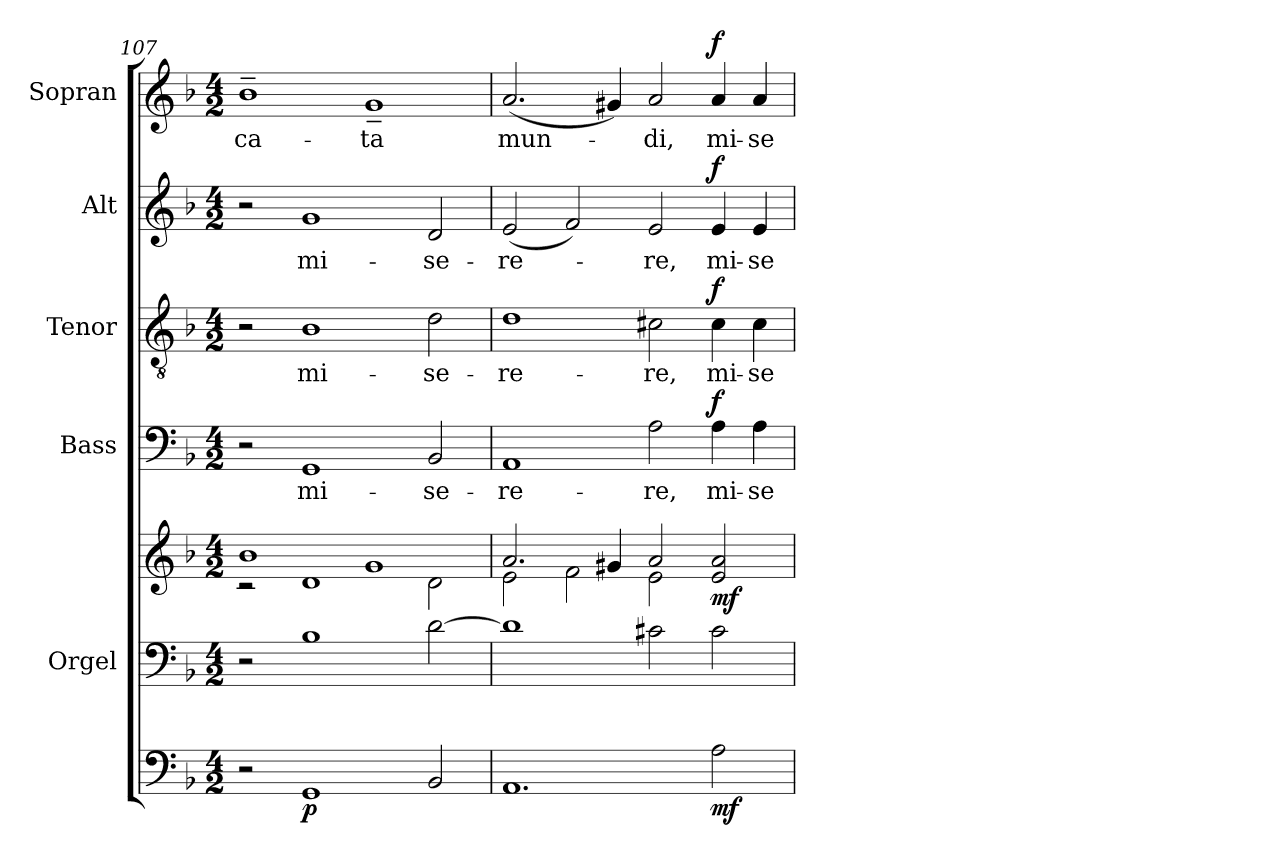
**kern	**dynam	**kern	**kern	**dynam	**kern	**text	**dynam	**kern	**text	**dynam	**kern	**text	**dynam	**kern	**text	**dynam
*part6	*part6	*part5	*part5	*part5	*part4	*part4	*part4	*part3	*part3	*part3	*part2	*part2	*part2	*part1	*part1	*part1
*staff7	*staff7	*staff6	*staff5	*staff5/6	*staff4	*staff4	*staff4	*staff3	*staff3	*staff3	*staff2	*staff2	*staff2	*staff1	*staff1	*staff1
*	*	*I"Orgel	*	*	*I"Bass	*	*	*I"Tenor	*	*	*I"Alt	*	*	*I"Sopran	*	*
*	*	*I'Org.	*	*	*I'B	*	*	*I'T	*	*	*I'A	*	*	*I'S	*	*
!!LO:PB:g=z
*clefF4	*	*clefF4	*clefG2	*	*clefF4	*	*	*clefGv2	*	*	*clefG2	*	*	*clefG2	*	*
*ITrd7c12	*	*	*	*	*	*	*	*	*	*	*	*	*	*	*	*
*k[b-]	*	*k[b-]	*k[b-]	*	*k[b-]	*	*	*k[b-]	*	*	*k[b-]	*	*	*k[b-]	*	*
*F:	*	*F:	*F:	*	*F:	*	*	*F:	*	*	*F:	*	*	*F:	*	*
*M4/2	*	*M4/2	*M4/2	*	*M4/2	*	*	*M4/2	*	*	*M4/2	*	*	*M4/2	*	*
=107	=107	=107	=107	=107	=107	=107	=107	=107	=107	=107	=107	=107	=107	=107	=107	=107
*	*	*	*^	*	*	*	*	*	*	*	*	*	*	*	*	*
!	!	!	!	!	!	!	!	!	!	!	!	!	!	!	!	!LO:LY:b	!
2r	.	2r	1b-	2rc	.	2r	.	.	2r	.	.	2r	.	.	1b-~>	-ca-	.
!	!LO:DY:b	!	!	!	!	!	!LO:LY:b	!	!	!LO:LY:b	!	!	!LO:LY:b	!	!	!	!
1GGG	p	1B-	.	1d	.	1GG	mi-	.	1B-	mi-	.	1g	mi-	.	.	.	.
!	!	!	!	!	!	!	!	!	!	!	!	!	!	!	!	!LO:LY:b	!
.	.	.	1g	.	.	.	.	.	.	.	.	.	.	.	1g~<	-ta	.
!	!	!	!	!	!	!	!LO:LY:b	!	!	!LO:LY:b	!	!	!LO:LY:b	!	!	!	!
2BBB-/	.	[2d\	.	2d\	.	2BB-/	-se-	.	2d\	-se-	.	2d/	-se-	.	.	.	.
=108	=108	=108	=108	=108	=108	=108	=108	=108	=108	=108	=108	=108	=108	=108	=108	=108	=108
!	!	!	!	!	!	!	!LO:LY:b	!	!	!LO:LY:b	!	!	!LO:LY:b	!	!	!LO:LY:b	!
1.AAA	.	1d]	2.a/	2e\	.	1AA	-re-	.	1d	-re-	.	(<2e/	-re-	.	(<2.a/	mun-	.
.	.	.	.	2f\	.	.	.	.	.	.	.	2f/)	.	.	.	.	.
.	.	.	4g#X/	.	.	.	.	.	.	.	.	.	.	.	4g#X/)	.	.
!	!	!	!	!	!	!	!LO:LY:b	!	!	!LO:LY:b	!	!	!LO:LY:b	!	!	!LO:LY:b	!
.	.	2c#X\	2a/	2e\	.	2A\	-re,	.	2c#X\	-re,	.	2e/	-re,	.	2a/	-di,	.
!	!LO:DY:b	!	!	!	!LO:DY:b	!	!LO:LY:b	!LO:DY:a	!	!LO:LY:b	!LO:DY:a	!	!LO:LY:b	!LO:DY:a	!	!LO:LY:b	!LO:DY:a
2AA\	mf	2c#\	2e/ 2a/	2ryy	mf	4A\	mi-	f	4c#\	mi-	f	4e/	mi-	f	4a/	mi-	f
!	!	!	!	!	!	!	!LO:LY:b	!	!	!LO:LY:b	!	!	!LO:LY:b	!	!	!LO:LY:b	!
.	.	.	.	.	.	4A\	-se-	.	4c#\	-se-	.	4e/	-se-	.	4a/	-se-	.
*	*	*	*v	*v	*	*	*	*	*	*	*	*	*	*	*	*	*
=	=	=	=	=	=	=	=	=	=	=	=	=	=	=	=	=
*-	*-	*-	*-	*-	*-	*-	*-	*-	*-	*-	*-	*-	*-	*-	*-	*-
